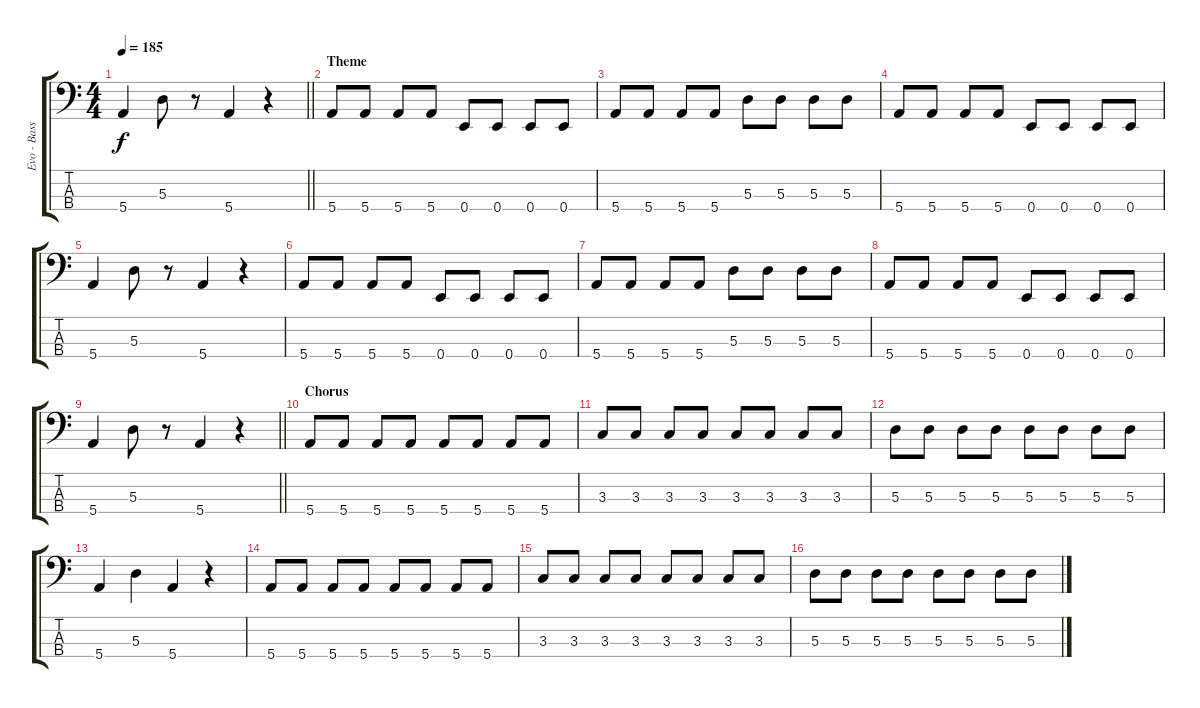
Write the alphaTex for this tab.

\track ("Evo - Bass" "Evo - Bass") {instrument electricbassfinger}
\staff {score tabs}
\tuning (G2 D2 A1 E1) {hide}
\ts (4 4)
\tempo 185
\clef f4
\barLineRight lightlight
\ks c
5.4.4{dy f} 5.3.8 r.8 5.4.4 r.4 |
\section ("" "Theme")
5.4.8 5.4.8 5.4.8 5.4.8 0.4.8 0.4.8 0.4.8 0.4.8 |
5.4.8 5.4.8 5.4.8 5.4.8 5.3.8 5.3.8 5.3.8 5.3.8 |
5.4.8 5.4.8 5.4.8 5.4.8 0.4.8 0.4.8 0.4.8 0.4.8 |
5.4.4 5.3.8 r.8 5.4.4 r.4 |
5.4.8 5.4.8 5.4.8 5.4.8 0.4.8 0.4.8 0.4.8 0.4.8 |
5.4.8 5.4.8 5.4.8 5.4.8 5.3.8 5.3.8 5.3.8 5.3.8 |
5.4.8 5.4.8 5.4.8 5.4.8 0.4.8 0.4.8 0.4.8 0.4.8 |
\barLineRight lightlight
5.4.4 5.3.8 r.8 5.4.4 r.4 |
\section ("" "Chorus")
5.4.8 5.4.8 5.4.8 5.4.8 5.4.8 5.4.8 5.4.8 5.4.8 |
3.3.8 3.3.8 3.3.8 3.3.8 3.3.8 3.3.8 3.3.8 3.3.8 |
5.3.8 5.3.8 5.3.8 5.3.8 5.3.8 5.3.8 5.3.8 5.3.8 |
5.4.4 5.3.4 5.4.4 r.4 |
5.4.8 5.4.8 5.4.8 5.4.8 5.4.8 5.4.8 5.4.8 5.4.8 |
3.3.8 3.3.8 3.3.8 3.3.8 3.3.8 3.3.8 3.3.8 3.3.8 |
5.3.8 5.3.8 5.3.8 5.3.8 5.3.8 5.3.8 5.3.8 5.3.8
